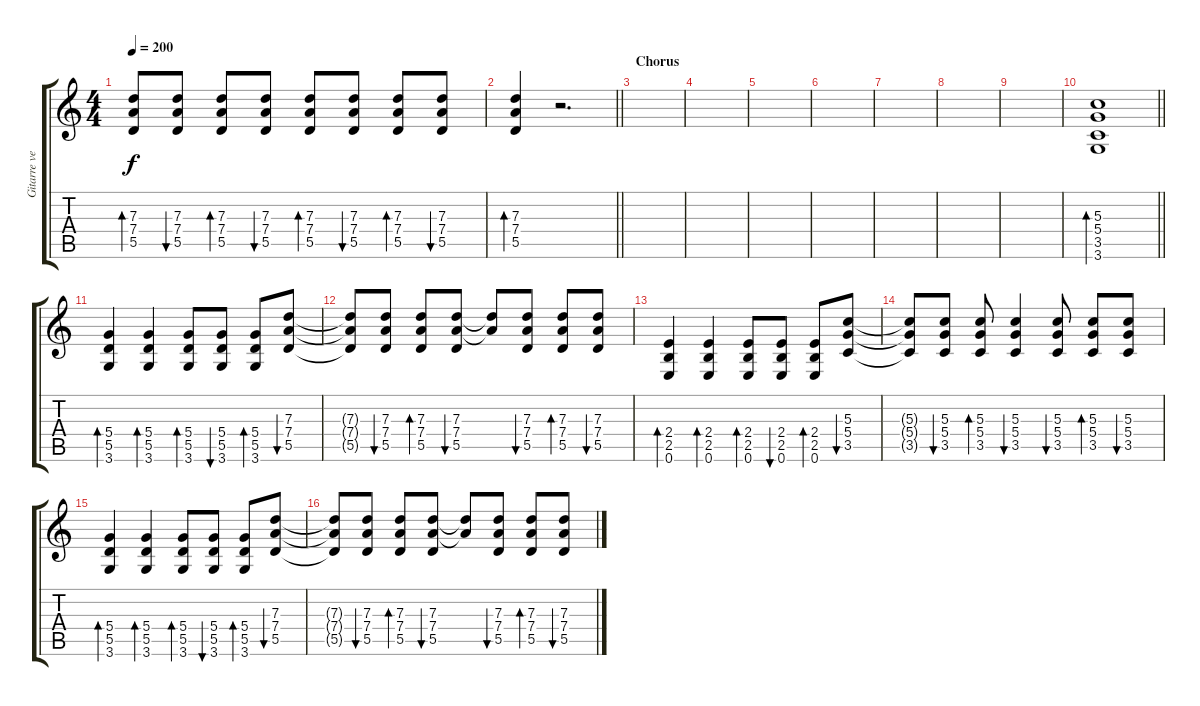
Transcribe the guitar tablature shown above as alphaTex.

\track ("Gitarre verzerrt 1" "Gitarre ve") {instrument distortionguitar}
\staff {score tabs}
\tuning (E4 B3 G3 D3 A2 E2) {hide}
\ts (4 4)
\tempo 200
\clef g2
\ks c
(7.3 7.4 5.5).8{bd 120 dy f} (7.3 7.4 5.5).8{bu 120} (7.3 7.4 5.5).8{bd 120} (7.3 7.4 5.5).8{bu 120} (7.3 7.4 5.5).8{bd 120} (7.3 7.4 5.5).8{bu 120} (7.3 7.4 5.5).8{bd 120} (7.3 7.4 5.5).8{bu 120} |
\barLineRight lightlight
(7.3 7.4 5.5).4{bd 120} r.2{d} |
\section ("" "Chorus")
|
|
|
|
|
|
|
\barLineRight lightlight
(5.3 5.4 3.5 3.6).1{bd 120} |
(5.4 5.5 3.6).4{bd 120} (5.4 5.5 3.6).4{bd 120} (5.4 5.5 3.6).8{bd 120} (5.4 5.5 3.6).8{bu 120} (5.4 5.5 3.6).8{bd 120} (7.3 7.4 5.5).8{bu 120} |
(7.3{t} 7.4{t} 5.5{t}).8 (7.3 7.4 5.5).8{bu 120} (7.3 7.4 5.5).8{bd 120} (7.3 7.4 5.5).8{bu 120} (7.3{t} 7.4{t}).8 (7.3 7.4 5.5).8{bu 120} (7.3 7.4 5.5).8{bd 120} (7.3 7.4 5.5).8{bu 120} |
(2.4 2.5 0.6).4{bd 120} (2.4 2.5 0.6).4{bd 120} (2.4 2.5 0.6).8{bd 120} (2.4 2.5 0.6).8{bu 120} (2.4 2.5 0.6).8{bd 120} (5.3 5.4 3.5).8{bu 120} |
(5.3{t} 5.4{t} 3.5{t}).8 (5.3 5.4 3.5).8{bu 120} (5.3 5.4 3.5).8{bd 120} (5.3 5.4 3.5).4{bu 120} (5.3 5.4 3.5).8{bu 120} (5.3 5.4 3.5).8{bd 120} (5.3 5.4 3.5).8{bu 120} |
(5.4 5.5 3.6).4{bd 120} (5.4 5.5 3.6).4{bd 120} (5.4 5.5 3.6).8{bd 120} (5.4 5.5 3.6).8{bu 120} (5.4 5.5 3.6).8{bd 120} (7.3 7.4 5.5).8{bu 120} |
(7.3{t} 7.4{t} 5.5{t}).8 (7.3 7.4 5.5).8{bu 120} (7.3 7.4 5.5).8{bd 120} (7.3 7.4 5.5).8{bu 120} (7.3{t} 7.4{t}).8 (7.3 7.4 5.5).8{bu 120} (7.3 7.4 5.5).8{bd 120} (7.3 7.4 5.5).8{bu 120}
